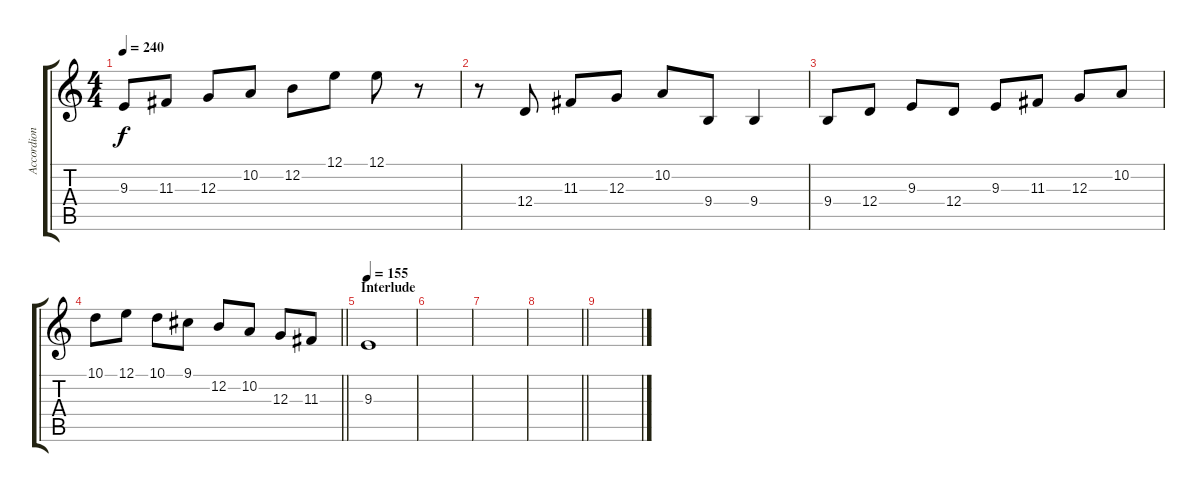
\track ("Accordion" "Accordion") {instrument accordion}
\staff {score tabs}
\tuning (E4 B3 G3 D3 A2 E2) {hide}
\ts (4 4)
\tempo 240
\clef g2
\ks c
9.3.8{dy f} 11.3.8 12.3.8 10.2.8 12.2.8 12.1.8 12.1.8 r.8 |
r.8 12.4.8 11.3.8 12.3.8 10.2.8 9.4.8 9.4.4 |
9.4.8 12.4.8 9.3.8 12.4.8 9.3.8 11.3.8 12.3.8 10.2.8 |
\barLineRight lightlight
10.1.8 12.1.8 10.1.8 9.1.8 12.2.8 10.2.8 12.3.8 11.3.8 |
\section ("" "Interlude")
\tempo 155
9.3.1 |
|
|
\barLineRight lightlight
|
\section ("" "")
